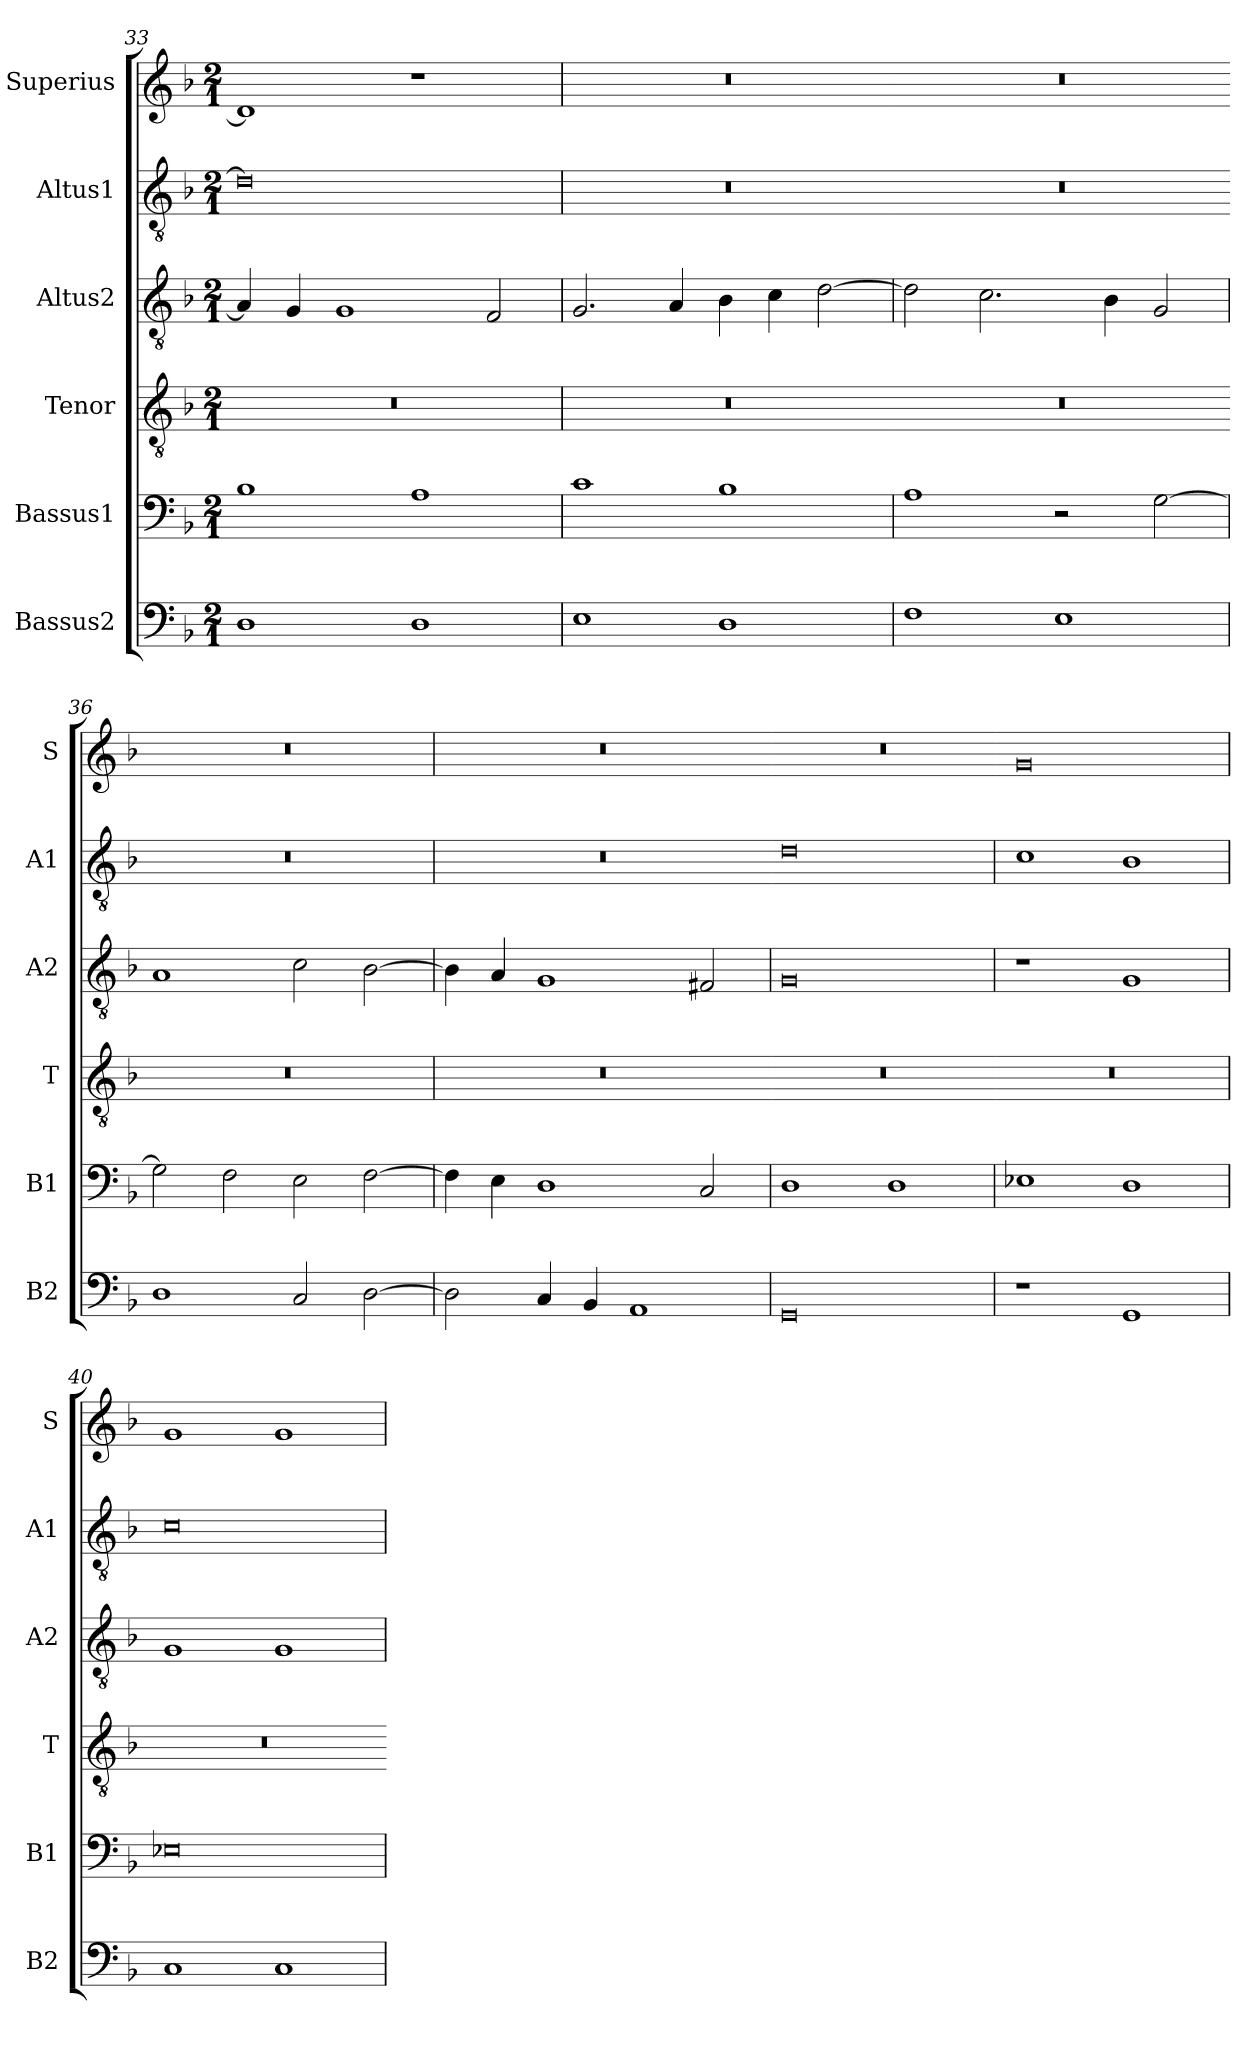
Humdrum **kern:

**kern	**kern	**kern	**kern	**kern	**kern
*part6	*part5	*part4	*part3	*part2	*part1
*staff6	*staff5	*staff4	*staff3	*staff2	*staff1
*I"Bassus2	*I"Bassus1	*I"Tenor	*I"Altus2	*I"Altus1	*I"Superius
*I'B2	*I'B1	*I'T	*I'A2	*I'A1	*I'S
*clefF4	*clefF4	*clefGv2	*clefGv2	*clefGv2	*clefG2
*k[b-]	*k[b-]	*k[b-]	*k[b-]	*k[b-]	*k[b-]
*M2/1	*M2/1	*M2/1	*M2/1	*M2/1	*M2/1
=33	=33	=33	=33	=33	=33
1D	1B-	0r	4A/]	0d]	1d]
.	.	.	4G/	.	.
.	.	.	1G	.	.
1D	1A	.	.	.	1r
.	.	.	2F/	.	.
=34	=34	=34	=34	=34	=34
1E	1c	0r	2.G/	0r	0r
.	.	.	4A/	.	.
1D	1B-	.	4B-\	.	.
.	.	.	4c\	.	.
.	.	.	[2d\	.	.
=35	=35	=35.	=35	=35	=35
1F	1A	0r	2d\]	0r	0r
.	.	.	2.c\	.	.
1E	2r	.	.	.	.
.	.	.	4B-\	.	.
.	[2G\	.	2G/	.	.
=36	=36	=36.	=36	=36	=36
1D	2G\]	0r	1A	0r	0r
.	2F\	.	.	.	.
2C/	2E\	.	2c\	.	.
[2D\	[2F\	.	[2B-\	.	.
=37	=37	=37	=37	=37	=37
2D\]	4F\]	0r	4B-\]	0r	0r
.	4E\	.	4A/	.	.
4C/	1D	.	1G	.	.
4BB-/	.	.	.	.	.
1AA	.	.	.	.	.
.	2C/	.	2F#X/	.	.
=38	=38	=38.	=38	=38	=38
0GG	1D	0r	0G	0d	0r
.	1D	.	.	.	.
=39	=39	=39.	=39	=39	=39
1r	1E-X	0r	1r	1c	0g
1GG	1D	.	1G	1B-	.
=40	=40	=40	=40	=40	=40
1C	0E-X	0r	1G	0c	1g
1C	.	.	1G	.	1g
=	=	=.	=	=	=
*-	*-	*-	*-	*-	*-
